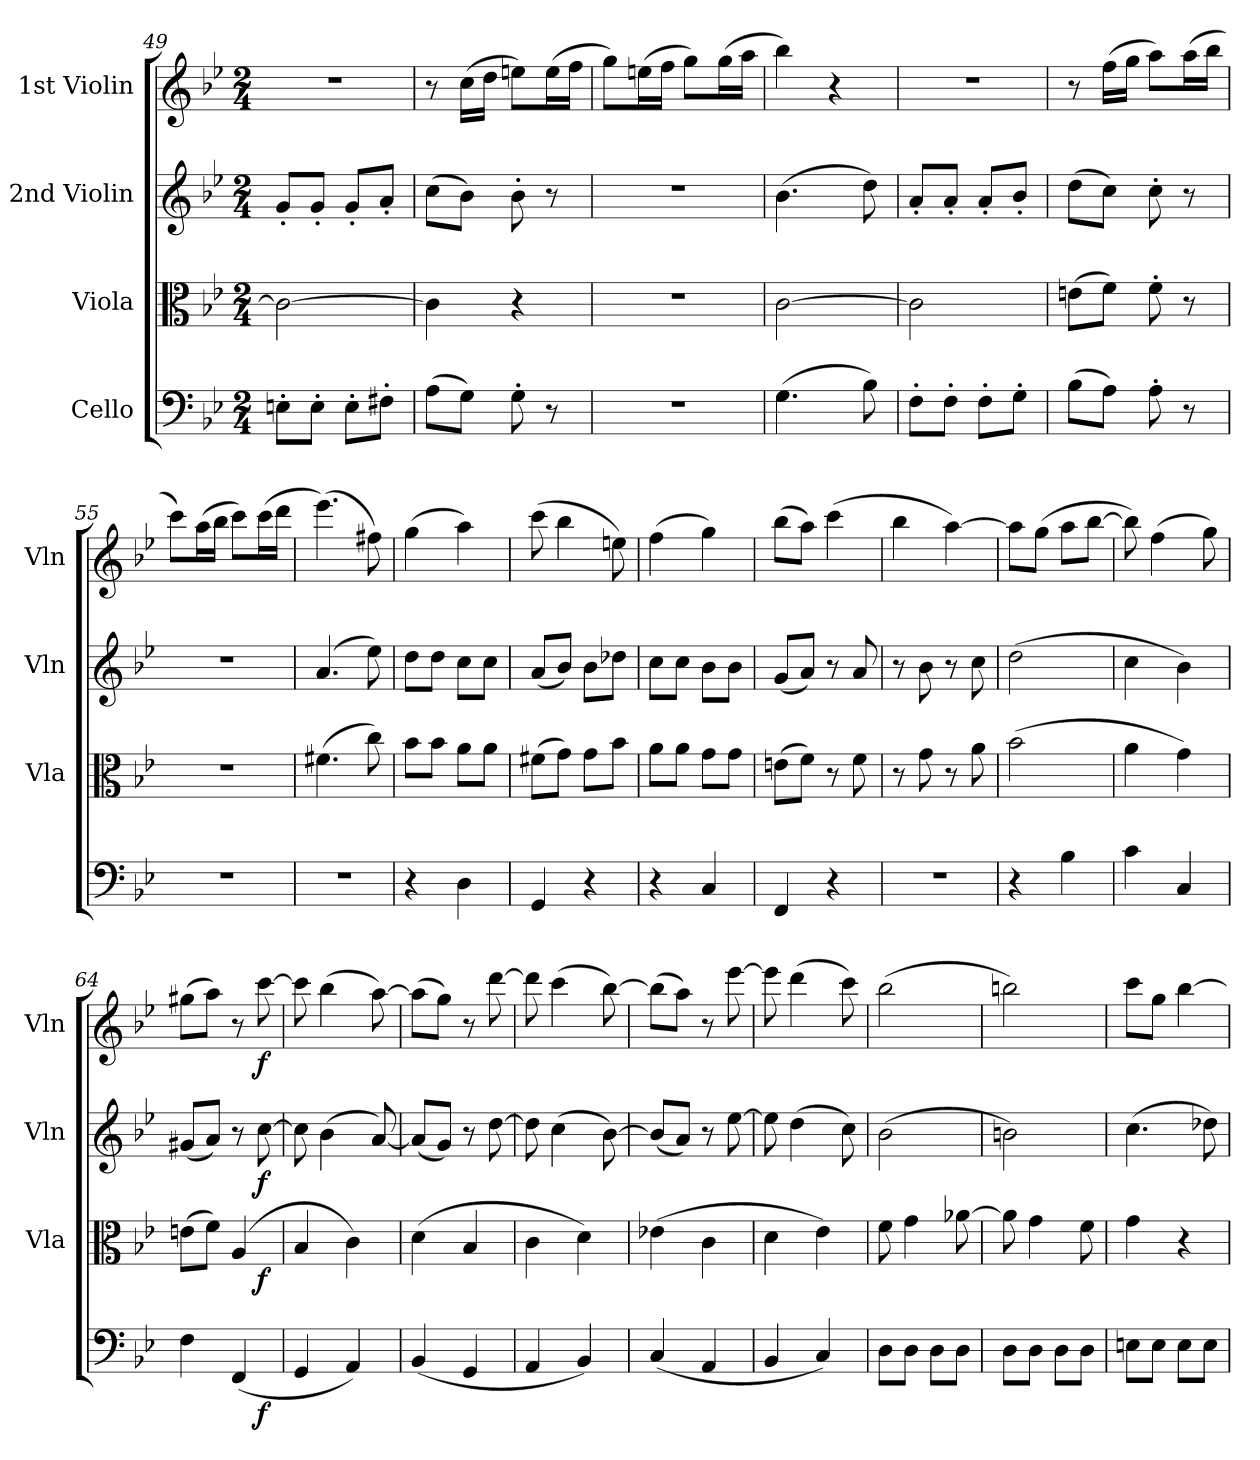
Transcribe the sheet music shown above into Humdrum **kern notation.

**kern	**dynam	**kern	**dynam	**kern	**dynam	**kern	**dynam
*part4	*part4	*part3	*part3	*part2	*part2	*part1	*part1
*staff4	*staff4	*staff3	*staff3	*staff2	*staff2	*staff1	*staff1
*I"Cello	*	*I"Viola	*	*I"2nd Violin	*	*I"1st Violin	*
*	*	*I'Vla	*	*I'Vln	*	*I'Vln	*
*clefF4	*	*clefC3	*	*clefG2	*	*clefG2	*
*k[b-e-]	*	*k[b-e-]	*	*k[b-e-]	*	*k[b-e-]	*
*B-:	*	*B-:	*	*B-:	*	*B-:	*
*M2/4	*	*M2/4	*	*M2/4	*	*M2/4	*
=49	=49	=49	=49	=49	=49	=49	=49
8En'>\L	.	2c\_	.	8g'</L	.	2r	.
8E'>\J	.	.	.	8g'</J	.	.	.
8E'>\L	.	.	.	8g'</L	.	.	.
8F#X'>\J	.	.	.	8a'</J	.	.	.
=50	=50	=50	=50	=50	=50	=50	=50
(8A\L	.	4c\]	.	(8cc\L	.	8r	.
8G\J)	.	.	.	8b-\J)	.	(16cc\LL	.
.	.	.	.	.	.	16dd\JJ	.
8G'>\	.	4r	.	8b-'>\	.	8een\L)	.
8r	.	.	.	8r	.	(16ee\L	.
.	.	.	.	.	.	16ff\JJ	.
=51	=51	=51	=51	=51	=51	=51	=51
2r	.	2r	.	2r	.	8gg\L)	.
.	.	.	.	.	.	(16een\L	.
.	.	.	.	.	.	16ff\JJ	.
.	.	.	.	.	.	8gg\L)	.
.	.	.	.	.	.	(16gg\L	.
.	.	.	.	.	.	16aa\JJ	.
=52	=52	=52	=52	=52	=52	=52	=52
(4.G\	.	[2c\	.	(4.b-\	.	4bb-\)	.
.	.	.	.	.	.	4r	.
8B-\)	.	.	.	8dd\)	.	.	.
=53	=53	=53	=53	=53	=53	=53	=53
8F'>\L	.	2c\]	.	8a'</L	.	2r	.
8F'>\J	.	.	.	8a'</J	.	.	.
8F'>\L	.	.	.	8a'</L	.	.	.
8G'>\J	.	.	.	8b-'</J	.	.	.
=54	=54	=54	=54	=54	=54	=54	=54
(8B-\L	.	(8en\L	.	(8dd\L	.	8r	.
8A\J)	.	8f\J)	.	8cc\J)	.	(16ff\LL	.
.	.	.	.	.	.	16gg\JJ	.
8A'>\	.	8f'>\	.	8cc'>\	.	8aa\L)	.
8r	.	8r	.	8r	.	(16aa\L	.
.	.	.	.	.	.	16bb-\JJ	.
=55	=55	=55	=55	=55	=55	=55	=55
2r	.	2r	.	2r	.	8ccc\L)	.
.	.	.	.	.	.	(16aa\L	.
.	.	.	.	.	.	16bb-\JJ	.
.	.	.	.	.	.	8ccc\L)	.
.	.	.	.	.	.	(16ccc\L	.
.	.	.	.	.	.	16ddd\JJ	.
=56	=56	=56	=56	=56	=56	=56	=56
2r	.	(4.f#X\	.	(4.a/	.	(4.eee-\)	.
.	.	8cc\)	.	8ee-\)	.	8ff#X\)	.
=57	=57	=57	=57	=57	=57	=57	=57
4r	.	8b-\L	.	8dd\L	.	(4gg\	.
.	.	8b-\J	.	8dd\J	.	.	.
4D\	.	8a\L	.	8cc\L	.	4aa\)	.
.	.	8a\J	.	8cc\J	.	.	.
=58	=58	=58	=58	=58	=58	=58	=58
4GG/	.	(8f#X\L	.	(8a/L	.	(8ccc\	.
.	.	8g\J)	.	8b-/J)	.	4bb-\	.
4r	.	8g\L	.	8b-\L	.	.	.
.	.	8b-\J	.	8dd-X\J	.	8een\)	.
=59	=59	=59	=59	=59	=59	=59	=59
4r	.	8a\L	.	8cc\L	.	(4ff\	.
.	.	8a\J	.	8cc\J	.	.	.
4C/	.	8g\L	.	8b-\L	.	4gg\)	.
.	.	8g\J	.	8b-\J	.	.	.
=60	=60	=60	=60	=60	=60	=60	=60
4FF/	.	(8en\L	.	(8g/L	.	(8bb-\L	.
.	.	8f\J)	.	8a/J)	.	8aa\J)	.
4r	.	8r	.	8r	.	(4ccc\	.
.	.	8f\	.	8a/	.	.	.
=61	=61	=61	=61	=61	=61	=61	=61
2r	.	8r	.	8r	.	4bb-\	.
.	.	8g\	.	8b-\	.	.	.
.	.	8r	.	8r	.	[4aa\)	.
.	.	8a\	.	8cc\	.	.	.
=62	=62	=62	=62	=62	=62	=62	=62
4r	.	(2b-\	.	(2dd\	.	8aa\L]	.
.	.	.	.	.	.	(8gg\J	.
4B-\	.	.	.	.	.	8aa\L	.
.	.	.	.	.	.	[8bb-\J	.
=63	=63	=63	=63	=63	=63	=63	=63
4c\	.	4a\	.	4cc\	.	8bb-\])	.
.	.	.	.	.	.	(4ff\	.
4C/	.	4g\)	.	4b-\)	.	.	.
.	.	.	.	.	.	8gg\)	.
=64	=64	=64	=64	=64	=64	=64	=64
*^	*	*^	*	*	*	*	*
4F\	4.ryy	.	(8en\L	4.ryy	.	(8g#X/L	.	(8gg#X\L	.
.	.	.	8f\J)	.	.	8a/J)	.	8aa\J)	.
(4FF/	.	.	(4A/	.	.	8r	.	8r	.
!	!	!LO:DY:b	!	!	!LO:DY:b	!	!LO:DY:b	!	!LO:DY:b
.	8ryy	f	.	8ryy	f	[8cc\	f	[8ccc\	f
*v	*v	*	*	*	*	*	*	*	*
*	*	*v	*v	*	*	*	*	*
=65	=65	=65	=65	=65	=65	=65	=65
4GG/	.	4B-/	.	8cc\]	.	8ccc\]	.
.	.	.	.	(4b-\	.	(4bb-\	.
4AA/)	.	4c\)	.	.	.	.	.
.	.	.	.	[8a/)	.	[8aa\)	.
=66	=66	=66	=66	=66	=66	=66	=66
(4BB-/	.	(4d\	.	(8a/L]	.	(8aa\L]	.
.	.	.	.	8g/J)	.	8gg\J)	.
4GG/	.	4B-/	.	8r	.	8r	.
.	.	.	.	[8dd\	.	[8ddd\	.
=67	=67	=67	=67	=67	=67	=67	=67
4AA/	.	4c\	.	8dd\]	.	8ddd\]	.
.	.	.	.	(4cc\	.	(4ccc\	.
4BB-/)	.	4d\)	.	.	.	.	.
.	.	.	.	[8b-\)	.	[8bb-\)	.
=68	=68	=68	=68	=68	=68	=68	=68
(4C/	.	(4e-X\	.	(8b-/L]	.	(8bb-\L]	.
.	.	.	.	8a/J)	.	8aa\J)	.
4AA/	.	4c\	.	8r	.	8r	.
.	.	.	.	[8ee-\	.	[8eee-\	.
=69	=69	=69	=69	=69	=69	=69	=69
4BB-/	.	4d\	.	8ee-\]	.	8eee-\]	.
.	.	.	.	(4dd\	.	(4ddd\	.
4C/)	.	4e-\)	.	.	.	.	.
.	.	.	.	8cc\)	.	8ccc\)	.
=70	=70	=70	=70	=70	=70	=70	=70
8D\L	.	8f\	.	(2b-\	.	(2bb-\	.
8D\J	.	4g\	.	.	.	.	.
8D\L	.	.	.	.	.	.	.
8D\J	.	[8a-X\	.	.	.	.	.
=71	=71	=71	=71	=71	=71	=71	=71
8D\L	.	8a-\]	.	2bn\)	.	2bbn\)	.
8D\J	.	4g\	.	.	.	.	.
8D\L	.	.	.	.	.	.	.
8D\J	.	8f\	.	.	.	.	.
=72	=72	=72	=72	=72	=72	=72	=72
8En\L	.	4g\	.	(4.cc\	.	8ccc\L	.
8E\J	.	.	.	.	.	8gg\J	.
8E\L	.	4r	.	.	.	[4bb-\	.
8E\J	.	.	.	8dd-X\)	.	.	.
=	=	=	=	=	=	=	=
*-	*-	*-	*-	*-	*-	*-	*-
